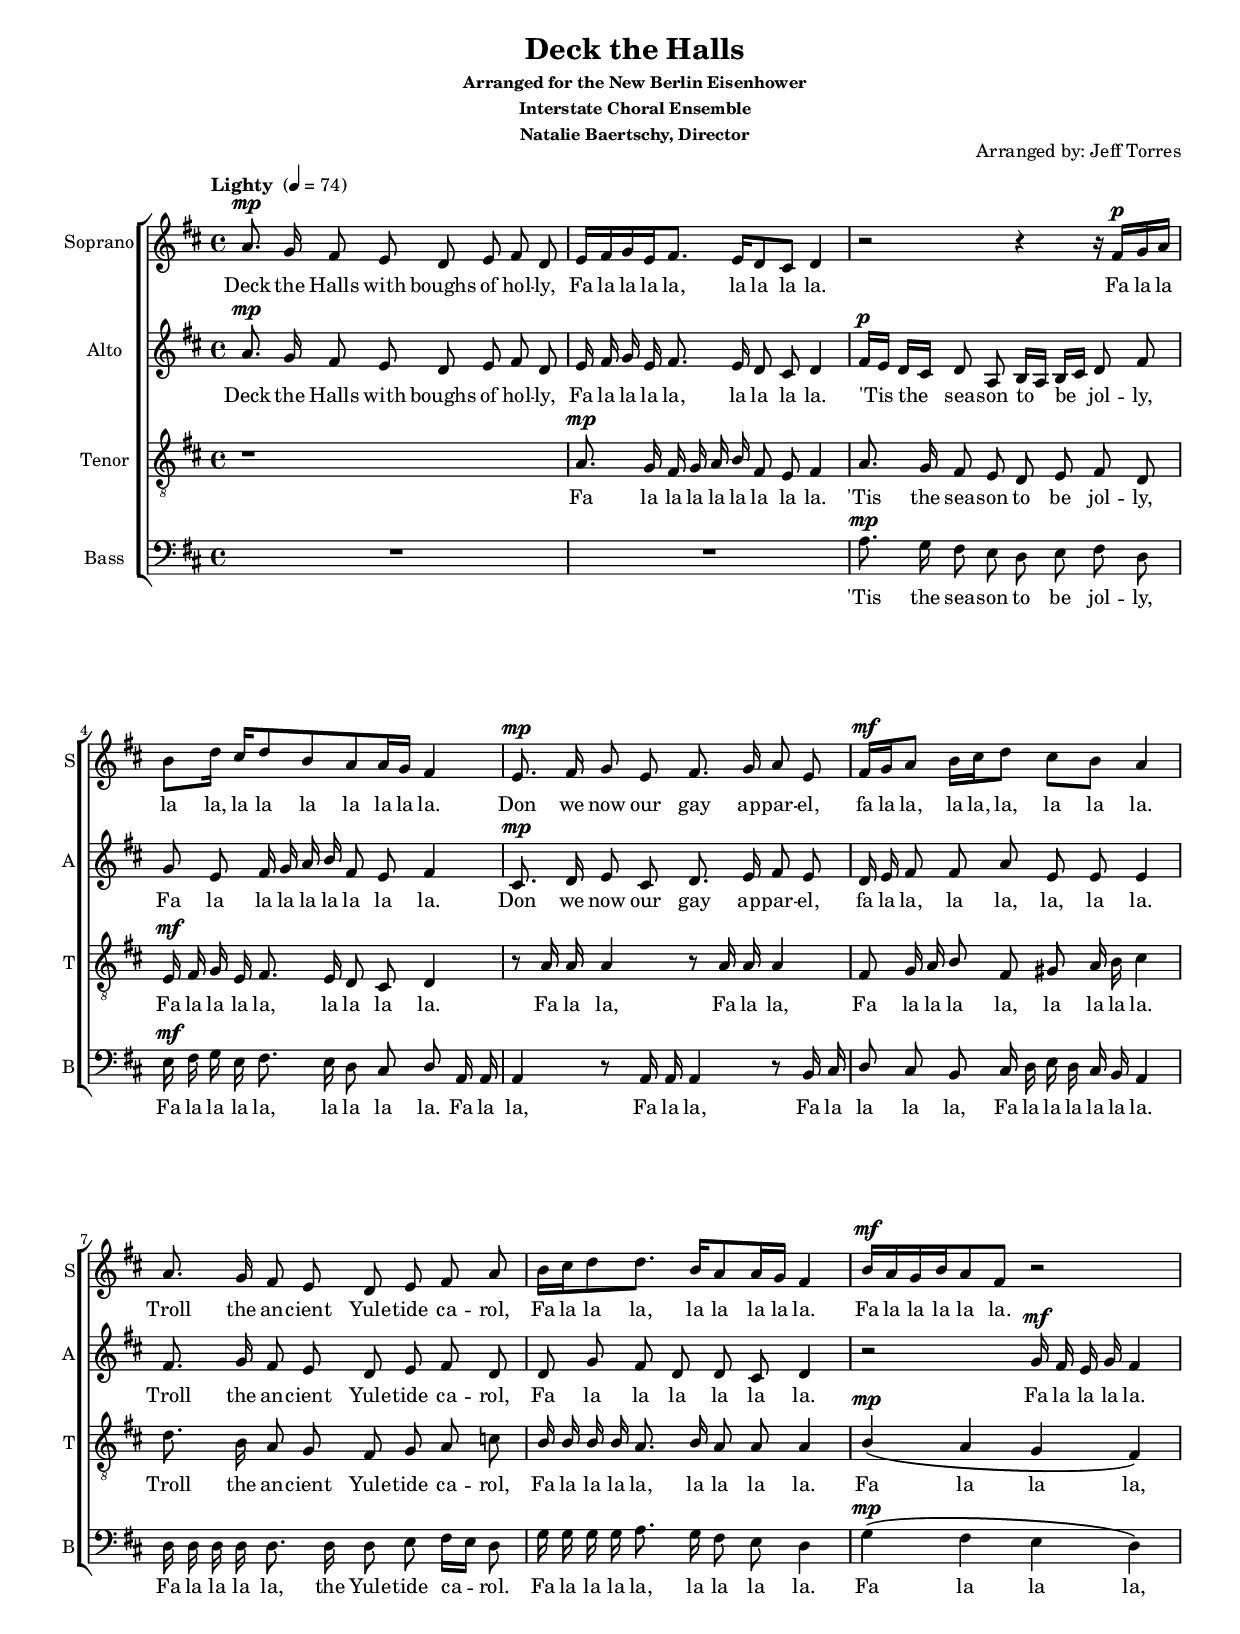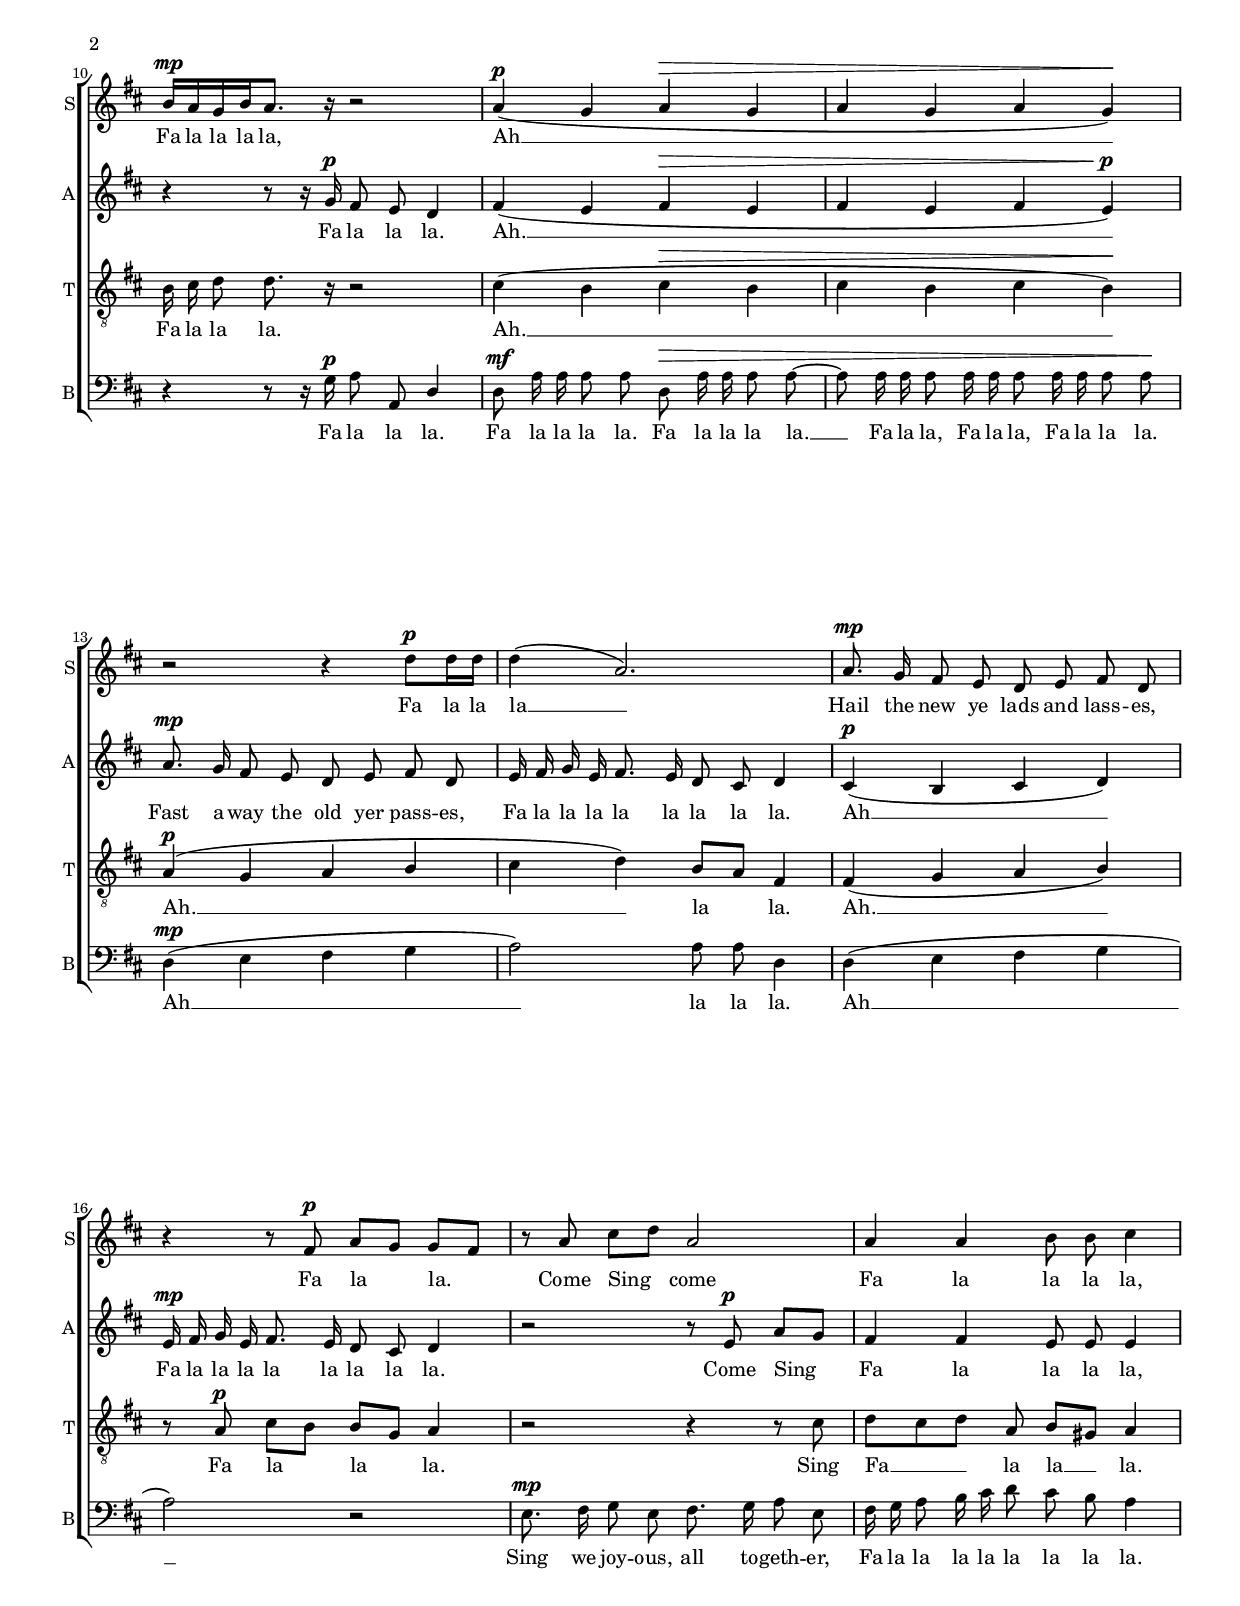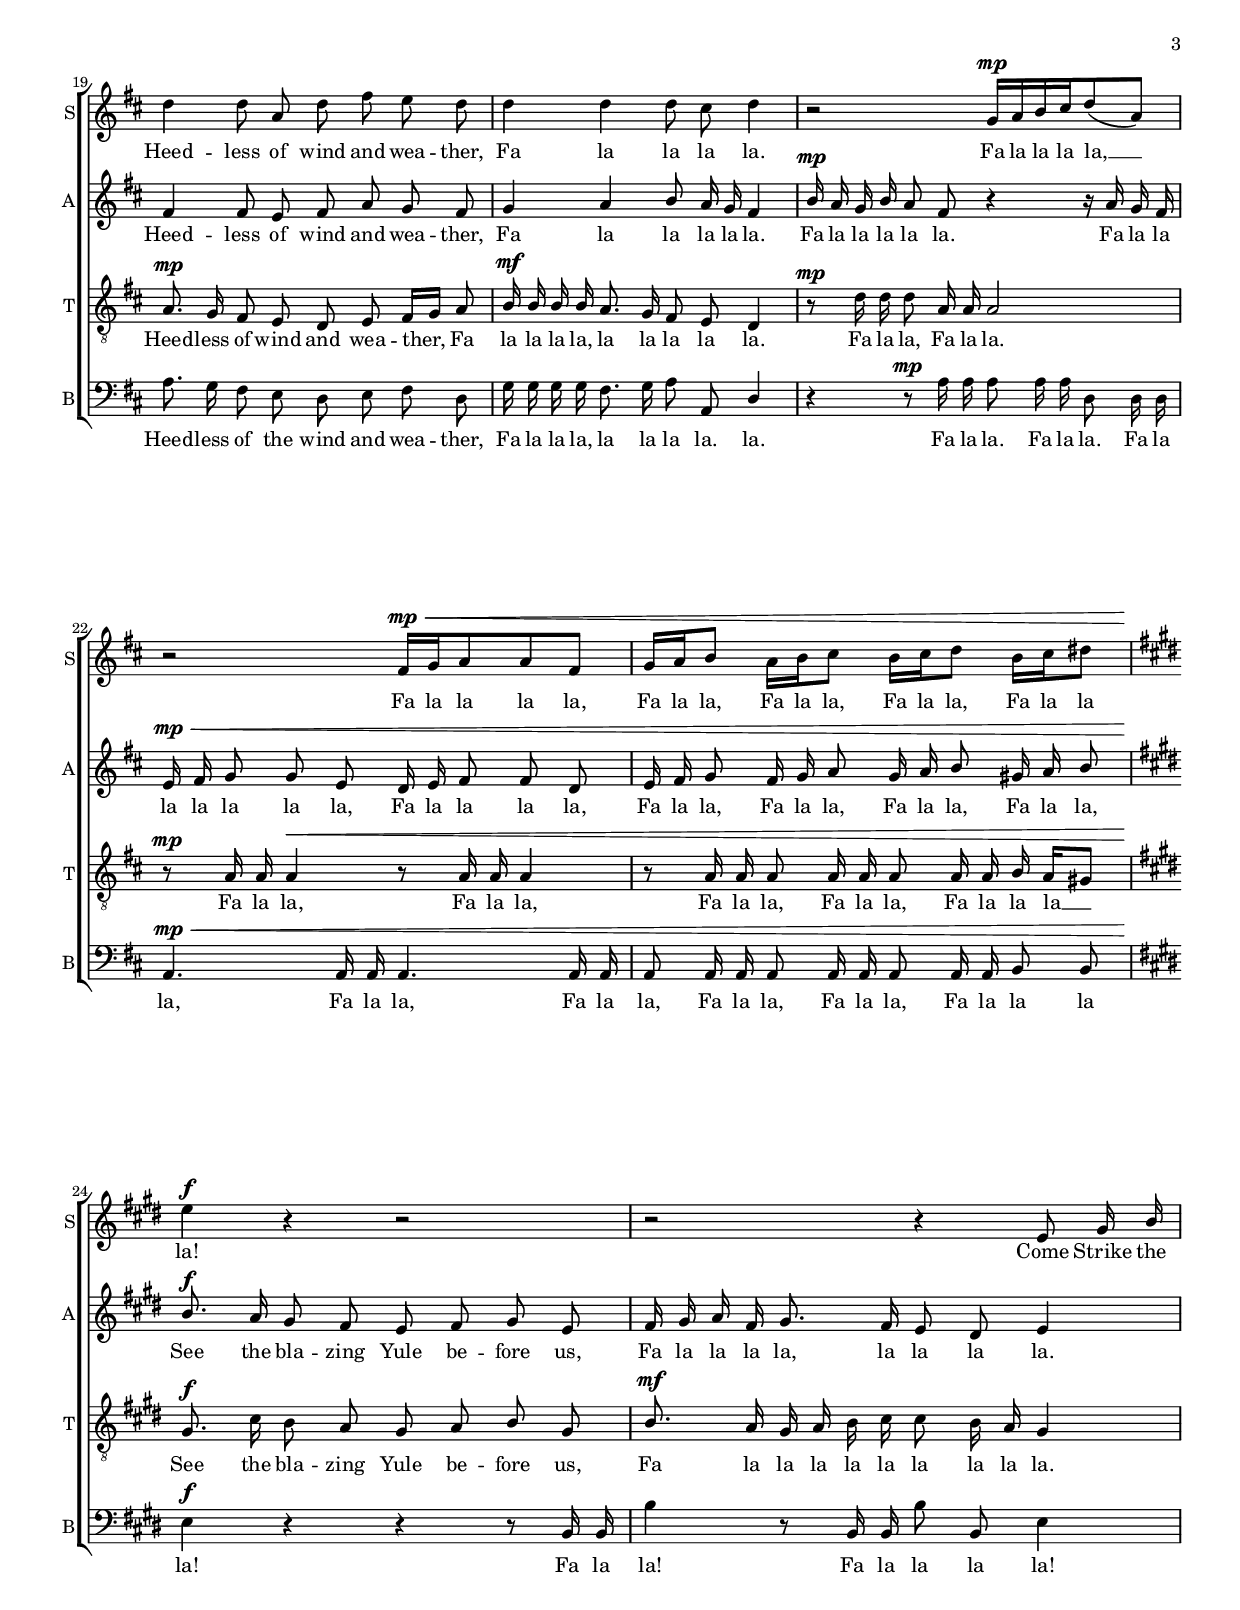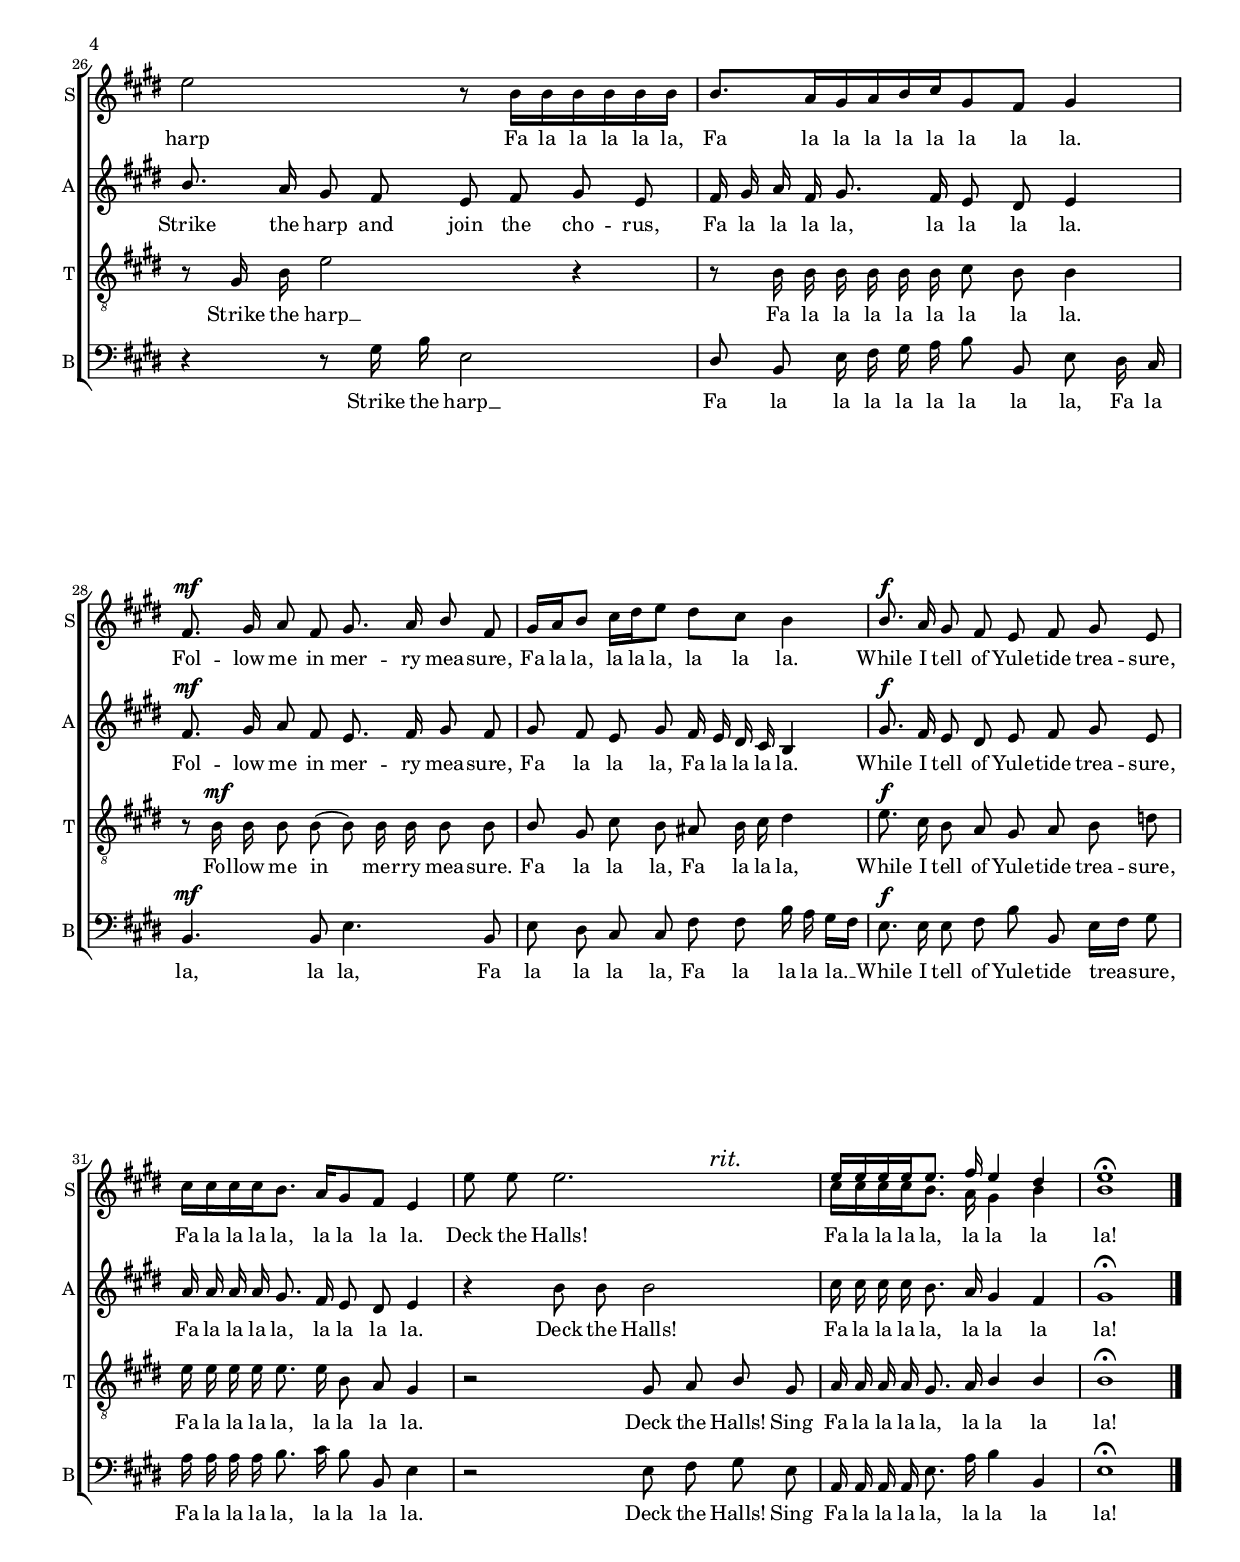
\version "2.16.2"

keyTime = { \key d \major \time 4/4 }

soprano = \relative a'  { 
  \clef "treble"
  \dynamicUp
  
  \autoBeamOff a8.\mp g16 fis8 e d e fis d | \autoBeamOn e16[ fis g e fis8.] e16[ d8 cis] d4| r2 r4 r16 fis\p[ g a] |
  b8[ d16] cis[ d8 b a a16 g] fis4 \autoBeamOff | e8.\mp fis16 g8 e fis8. g16 a8 e | 
  \autoBeamOn fis16\mf[ g a8] b16[ cis d8] cis[ b] a4 |
  \autoBeamOff a8. g16 fis8 e d e fis a | 
  \autoBeamOn b16[ cis d8 d8.] b16[ a8 a16 g] fis4 | b16\mf[ a g b a8 fis] r2 |
  
  b16\mp[ a g b a8.] r16 r2 | a4\p( g a\> g | a g a g\!) |
  r2 r4 d'8\p[ d16 d] d4( a2.) | 
  \autoBeamOff a8.\mp g16 fis8 e d e fis d |
  r4 r8 fis8\p a[ g] g[ fis] | r8 a cis[ d] a2 | a4 a b8 b cis4 |
  
  d4 d8 a d fis e d | d4 d d8 cis d4 | 
  \autoBeamOn r2 g,16\mp[ a b cis d8( a)] |
  r2 fis16\mp\<[ g a8 a fis] | g16[ a b8] a16[ b cis8] b16[ cis d8] b16[ cis dis8] |
  \key e \major e4\f r r2 | 
  \autoBeamOff r r4 e,8 gis16 b |
  
  \autoBeamOn e2 r8 b16[ b b b b b] | b8.[ a16 gis a b cis gis8 fis] gis4 |
  \autoBeamOff fis8.\mf gis16 a8 fis gis8. a16 b8 fis | 
  \autoBeamOn gis16[ a b8] cis16[ dis e8] dis[ cis] b4 | 
  \autoBeamOff b8.\f a16 gis8 fis e fis gis e |
  \autoBeamOn cis'16[ cis cis cis b8.] a16[ gis8 fis] e4 | 
  \autoBeamOff e'8 e << e2. { s4 s\mark \markup { \italic "rit." } s} >> | 
  %<cis e>16 <cis e> <cis e> <cis e> <b e>8. <a fis'>16 <gis e'>4 <b dis>| <b e>1\fermata
  %<< { e16 e e e e8. fis16 e4 dis e1\fermata } \\ { cis16 cis cis cis b8. a16 gis4 b b1 }  >>
  \autoBeamOn
  << { \voiceOne e16[ e e e e8.] fis16 e4 dis e1\fermata } \new Voice { \voiceTwo \autoBeamOff cis16[ cis cis cis b8.] a16 gis4 b b1 }  >>
  \bar "|."
  
}

alto = \relative a' { 
  \clef "treble" \dynamicUp
  \autoBeamOff
  a8.\mp g16 fis8 e d e fis d | e16 fis g e fis8. e16 d8 cis d4 | fis16\p[ e] d[ cis] d8 a b16[ a] b[ cis] d8 fis |
  g e fis16 g a b fis8 e fis4 | cis8.\mp d16 e8 cis d8. e16 fis8 e | d16 e fis8 fis a e e e4 |
  fis8. g16 fis8 e d e fis d | d g fis d d cis d4 | r2 g16\mf fis e g fis4 | 
  
  r4 r8 r16 g\p fis8 e d4 | fis4( e fis\> e fis e fis e\p) |
  a8.\mp g16 fis8  e d e fis d | e16 fis g e fis8. e16 d8 cis d4 | cis\p( b cis d) |
  e16\mp fis g e fis8. e16 d8 cis d4 | r2 r8 e\p a[ g] | fis4 fis e8 e e4 |
  
  fis4 fis8 e fis a g fis | g4 a b8 a16 g fis4 | b16\mp a g b a8 fis r4 r16 a16 g fis |
  e\mp\< fis g8 g e d16 e fis8 fis d | e16 fis g8 fis16 g a8 g16 a b8 gis16 a b8 |
  \key e \major b8.\f a16 gis8 fis e fis gis e | fis16 gis a fis gis8. fis16 e8 dis e4 |
  
  b'8. a16 gis8 fis e fis gis e | fis16 gis a fis gis8. fis16 e8 dis e4 |
  fis8.\mf gis16 a8 fis e8. fis16 gis8 fis | gis fis e gis fis16 e dis cis b4| gis'8.\f fis16 e8 dis e fis gis e |
  a16 a a a gis8. fis16 e8 dis e4 | r4 b'8 b b2 | cis16 cis cis cis b8. a16 gis4 fis | gis1\fermata
}

tenor =  \relative a {
  \clef "G_8" \dynamicUp
  \autoBeamOff
   r1 | a8.\mp g16 fis16 g a b fis8 e fis4 | a8. g16 fis8 e d e fis d |
   e16\mf fis g e fis8. e16 d8 cis d4 | r8 a'16 a a4 r8 a16 a a4 | fis8 g16 a b8 fis gis a16 b cis4 |
   d8. b16 a8 g fis g a c | b16 b b b a8. b16 a8 a a4 | b\mp\( a g fis\) |
   
   b16 cis d8 d8. r16 r2 | cis4( b cis\> b | cis b cis b\!) |
   a\p( g a b | cis d) b8[ a] fis4| fis( g a b) |
   r8 a\p cis[ b] b[ g] a4 | r2 r4 r8 cis | d[ cis d] a b[ gis] a4 |
   
   a8.\mp g16 fis8 e d e fis16[ g] a8 | b16\mf b b b a8. g16 fis8 e d4 | r8\mp d'16 d d8 a16 a a2 |
   r8\mp a16 a a4\< r8 a16 a a4 | r8 a16 a a8 a16 a a8 a16 a b a[ gis8] |
   \key e \major gis8.\f cis16 b8 a gis a b gis | b8.\mf a16 gis a b cis cis8 b16 a gis4 |
   
   r8 gis16 b e2 r4 | r8 b16 b b b b b cis8 b b4 |
   r8 b16\mf b b8 b( b) b16 b b8 b | b gis cis b ais b16 cis dis4 | e8.\f cis16 b8  a gis a b d |
   e16 e e e e8. e16 b8 a gis4 | r2 gis8 a b gis | a16 a a a gis8. a16 b4 b | b1\fermata
   
  }
  
bass = \relative g {
  \clef "bass" \dynamicUp
  \autoBeamOff
  R1*2 | a8.\mp g16 fis8 e d e fis d |
  e16\mf fis g e fis8. e16 d8 cis d a16 a | a4 r8 a16 a a4 r8 b16 cis | d8 cis b cis16 d e d cis b a4 |
  d16 d d d d8. d16 d8 e fis16[ e] d8 | g16 g g g a8. g16 fis8 e d4 | g\mp\( fis e d\)
  
  r4 r8 r16 g\p a8 a, d4 | d8\mf a'16 a a8 a d,\> a'16 a a8 a~ | a a16 a a8 a16 a a8 a16 a a8 a\! |
  d,4\mp( e fis g | a2) a8 a d,4 | d( e fis g |
  a2) r2 | e8.\mp fis16 g8 e fis8. g16 a8 e | fis16 g a8 b16 cis d8 cis8 b a4 |
  
  a8. g16 fis8 e d e fis d | g16 g g g fis8. g16 a8 a, d4 | r r8\mp a'16 a a8 a16 a d,8 d16 d |
  a4.\mp\< a16 a a4. a16 a | a8 a16 a a8 a16 a a8 a16 a b8 b |
  \key e \major e4\f r4 r r8 b16 b | b'4 r8 b,16 b b'8 b, e4 |
  
  r4 r8 gis16 b e,2 | dis8 b e16 fis gis a b8 b, e dis16 cis |
  b4.\mf b8 e4. b8 | e8 dis cis cis fis fis b16 a gis[ fis] | e8.\f e16 e8 fis b b, e16[ fis] gis8 |
  a16 a a a b8. cis16 b8 b, e4 | r2 e8 fis gis e | a,16 a a a e'8. a16 b4 b, | e1\fermata
}

sorpanot = \lyricmode {
  Deck the Halls with boughs of hol -- ly,
  Fa la la la la, la la la la.
  Fa la la la la, la la la la la la la. 
  Don we now our gay ap -- par -- el,
  fa la la, la la, la, la la la.
  Troll the an -- cient Yule -- tide ca -- rol,
  Fa la la la, la la la la la. Fa la la la la la.
  Fa la la la la, Ah __ Fa la la la __
  Hail the new ye lads and lass -- es,
  Fa la la.
  Come Sing come 
  Fa la la la la, 
  Heed -- less of wind and wea -- ther, 
  Fa la la la la. Fa la la la la, __
  Fa la la la la, Fa la la, Fa la la, Fa la la, Fa la la la!
  Come Strike the harp
  Fa la la la la la, Fa la la la la la la la la.
  Fol -- low me in mer -- ry mea -- sure, 
  Fa la la, la la la, la la la.
  While I tell of Yule -- tide trea -- sure, 
  Fa la la la la, la la la la.
  Deck the Halls! 
    Fa la la la la, la la la la!

}

altot = \lyricmode {
  Deck the Halls with boughs of hol -- ly, 
  Fa la la la la, la la la la.
  'Tis the sea -- son to be jol -- ly, 
  Fa la la la la la la la la.
  Don we now our gay ap -- par -- el, 
  fa la la,  la la, la, la la.
  Troll the an -- cient Yule -- tide ca -- rol, 
  Fa la la la la la la. Fa la la la la.
  Fa la la la. Ah. __ 
  Fast a -- way the old yer pass -- es,
  Fa la la la la la la la la. Ah __
  Fa la la la la la la la la.
  Come Sing
  Fa la la la la,
  Heed -- less of wind and wea -- ther,
  Fa la la la la la. Fa la la la la la.
  Fa la la la la la la la, Fa la la la la,
  Fa la la, Fa la la, Fa la la, Fa la la,
  See the bla -- zing Yule be -- fore us,
  Fa la la la la, la la la la.
  Strike the harp and join the cho -- rus,
  Fa la la la la, la la la la.
  Fol -- low me in mer -- ry mea -- sure, 
  Fa la la la, Fa la la la la.
  While I tell of Yule -- tide trea -- sure, 
  Fa la la la la, la la la la.
  Deck the Halls! 
  Fa la la la la, la la la la!
}

tenort = \lyricmode {
  Fa la la la la la la la la.
  'Tis the sea -- son to be jol -- ly, 
  Fa la la la la, la la la la.
  Fa la la, Fa la la, Fa la la la la, la la la la.
  Troll the an -- cient Yule -- tide ca -- rol, 
  Fa la la la la, la la la la. Fa la la la,
  
  Fa la la la. Ah. __ Ah. __ la la.
  Ah. __ Fa la la la.
  Sing Fa __ la la __ la.
  Heed -- less of wind and wea -- ther,
  Fa la la la la, la la la la la.
  Fa la la, Fa la la. Fa la la, Fa la la, Fa la la, Fa la la, Fa la la la __
  See the bla -- zing Yule be -- fore us,
  Fa la la la la la la la la la.
  
  Strike the harp __
  Fa la la la la la  la la la.
  Fol -- low me in mer -- ry mea -- sure. Fa la la la, Fa la la la, 
  While I tell of Yule -- tide trea -- sure, 
  Fa la la la  la, la la la la.
  Deck the Halls! Sing
  Fa la la la la, la la la la!
}

basst = \lyricmode {
  'Tis the sea -- son to be jol -- ly, 
  Fa la la la la, la la la la.
  Fa la la, Fa la la, Fa la la la la, Fa la la la la la la.
  Fa la la la la, the Yule -- tide ca -- rol.
  Fa la la la la, la la la la. Fa la la la,
  
  Fa la la la. Fa la la la la. Fa la la la la. __ Fa la la, Fa la la, Fa la la la.
  Ah __ la la la.
  Ah __
  Sing we joy -- ous, all to -- geth -- er, Fa la la  la la la la la la.
  Heed -- less of the wind and wea -- ther,
  Fa la la la, la la la la. la.
  Fa la la. Fa la la. Fa la la, Fa la la, Fa la la, Fa la la, Fa la la, Fa la la la la!
  Fa la la!
  Fa la la la la!
  
  Strike the harp __ 
  Fa la  la la la la la la la,
  Fa la la, la la, 
  Fa la la la la, Fa la la la la. __
  While I tell of Yule -- tide trea -- sure, 
  Fa la la la la, la la la la.
  Deck the Halls! Sing 
  Fa la la la la, la la la la!
}

\paper {
  #(set-default-paper-size "a4")
  
  top-margin = 15
  left-margin = 15
  right-margin = 10
  bottom-margin = 15
  ragged-bottom = ##f
  indent = 10\mm
}
#(set-global-staff-size 16)
  
\header {
  title = "Deck the Halls"
  subsubtitle = \markup { \column \center-align { \line { Arranged for the New Berlin Eisenhower }
                                 \line { Interstate Choral Ensemble  } 
                                 \line { Natalie Baertschy, Director } } }
  arranger = "Arranged by: Jeff Torres"
  %tagline = \markup { Engraved at \simple #(strftime "%Y-%m-%d" (localtime (current-time))) with \with-url #"http://lilypond.org/" \line { LilyPond \simple #(lilypond-version) (http://lilypond.org/) } }             
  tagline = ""
}


\score { 
  
  \new ChoirStaff <<    
    \new Staff = "sopranos" <<
      \tempo "Lighty " 4 = 74
      \set Staff.midiInstrument = #"voice oohs"
      \set Staff.instrumentName = #"Soprano"
      \set Staff.shortInstrumentName = #"S"
      \new Voice = "sopranos" { \keyTime  \soprano }
    >>
    \new Lyrics \lyricsto "sopranos" { \sorpanot }
    \new Staff  = "altos" <<
      \set Staff.midiInstrument = #"voice oohs"
      \set Staff.instrumentName = #"Alto"
      \set Staff.shortInstrumentName = #"A"
      \new Voice = "altos" { \keyTime \alto }
    >>
    \new Lyrics \lyricsto "altos" { \altot }
    \new Staff = "tenors" <<
      \set Staff.midiInstrument = #"voice oohs"
      \set Staff.instrumentName = #"Tenor"
      \set Staff.shortInstrumentName = #"T"
      \new Voice = "tenors" { \keyTime \tenor }
    >>
    \new Lyrics \lyricsto "tenors" { \tenort }
    \new Staff = "basses" <<
      \set Staff.midiInstrument = #"voice oohs"
      \set Staff.instrumentName = #"Bass"
      \set Staff.shortInstrumentName = #"B"
      \new Voice = "basses" { \keyTime \bass }
    >>
    \new Lyrics \lyricsto "basses" { \basst }
  >>
  \layout {
    \context {
    \Voice
    \consists "Melody_engraver"
    \override Stem.neutral-direction = #'()
    }
  }
  \midi {}
}
